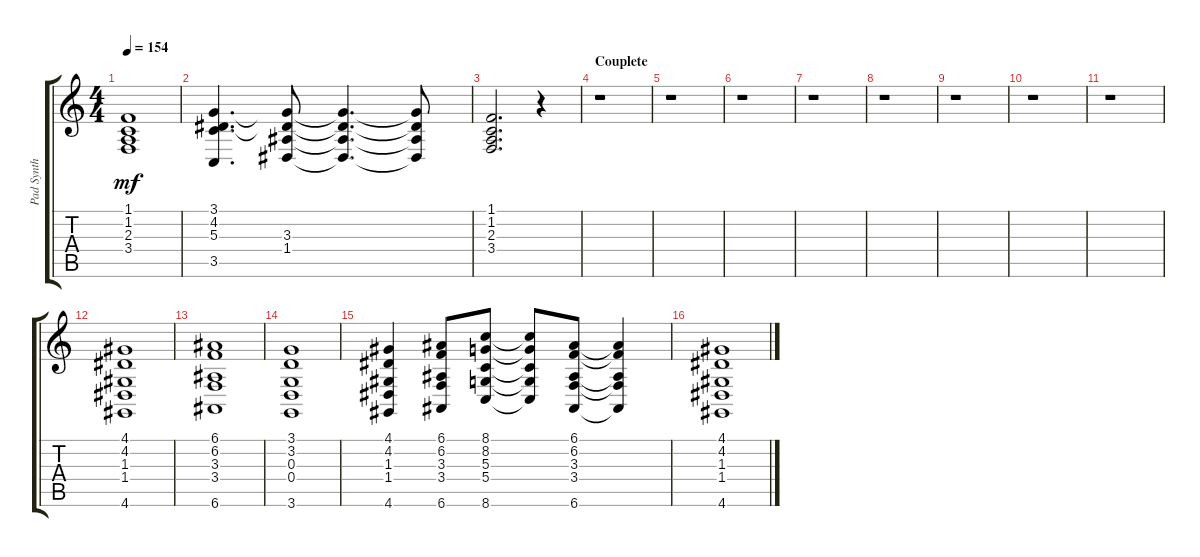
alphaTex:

\track ("Pad Synth" "Pad Synth") {instrument pad2warm}
\staff {score tabs}
\tuning (E4 B3 G3 D3 A2 E2) {hide}
\ts (4 4)
\tempo 154
\clef g2
\ks c
(1.1{t} 1.2{t} 2.3{t} 3.4{t}).1{dy mf} |
(3.1 4.2 5.3 3.5).4{d} (3.1{t} 4.2{t} 3.3 1.4).8 (3.1{t} 4.2{t} 3.3{t} 1.4{t}).4{d} (3.1{t} 4.2{t} 3.3{t} 1.4{t}).8 |
(1.1 1.2 2.3 3.4).2{d} r.4 |
\section ("" "Couplete")
r.1 |
r.1 |
r.1 |
r.1 |
r.1 |
r.1 |
r.1 |
r.1 |
(4.1 4.2 1.3 1.4 4.6).1 |
(6.1 6.2 3.3 3.4 6.6).1 |
(3.1 3.2 0.3 0.4 3.6).1 |
(4.1 4.2 1.3 1.4 4.6).4 (6.1 6.2 3.3 3.4 6.6).8 (8.1 8.2 5.3 5.4 8.6).8 (8.1{t} 8.2{t} 5.3{t} 5.4{t} 8.6{t}).8 (6.1 6.2 3.3 3.4 6.6).8 (6.1{t} 6.2{t} 3.3{t} 3.4{t} 6.6{t}).4 |
(4.1 4.2 1.3 1.4 4.6).1
